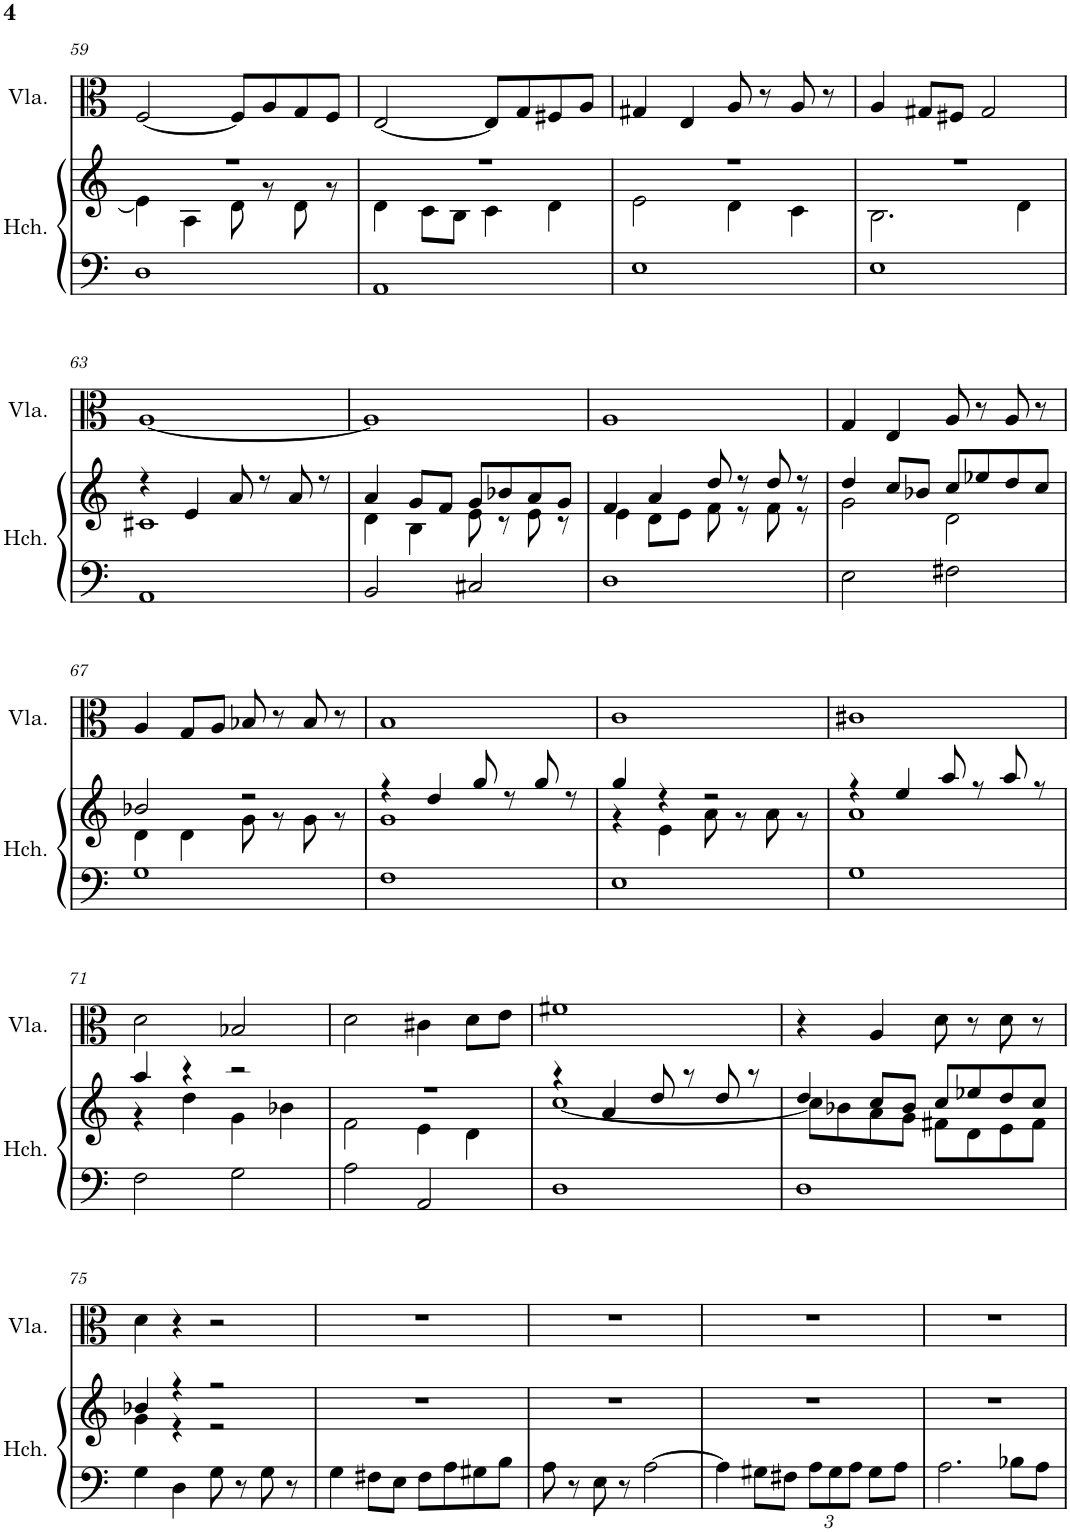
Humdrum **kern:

**kern	**kern	**kern
*part2	*part2	*part1
*staff3	*staff2	*staff1
*I"Harpsichord.	*	*I"Viola.
*I'Hch.	*	*I'Vla.
!!LO:PB:g=z
*clefF4	*clefG2	*clefC3
*k[]	*k[]	*k[]
*M2/2	*M2/2	*M2/2
=59	=59	=59
*	*^	*
1D	1r	4e\]	[2F/
.	.	4A\	.
.	.	8d\	8F/L]
.	.	8r	8A/
.	.	8d\	8G/
.	.	8r	8F/J
=60	=60	=60	=60
1AA	1r	4d\	[2E/
.	.	8c\L	.
.	.	8B\J	.
.	.	4c\	8E/L]
.	.	.	8G/
.	.	4d\	8F#X/
.	.	.	8A/J
=61	=61	=61	=61
1E	1r	2e\	4G#X/
.	.	.	4E/
.	.	4d\	8A/
.	.	.	8r
.	.	4c\	8A/
.	.	.	8r
=62	=62	=62	=62
1E	1r	2.B\	4A/
.	.	.	8G#X/L
.	.	.	8F#X/J
.	.	.	2G#/
.	.	4d\	.
!!LO:LB:g=z
=63	=63	=63	=63
1AA	4r	1c#X	[1A
.	4e/	.	.
.	8a/	.	.
.	8r	.	.
.	8a/	.	.
.	8r	.	.
=64	=64	=64	=64
2BB/	4a/	4d\	1A]
.	8g/L	4B\	.
.	8f/J	.	.
2C#X/	8g/L	8e\	.
.	8b-X/	8r	.
.	8a/	8e\	.
.	8g/J	8r	.
=65	=65	=65	=65
1D	4f/	4e\	1A
.	4a/	8d\L	.
.	.	8e\J	.
.	8dd/	8f\	.
.	8r	8r	.
.	8dd/	8f\	.
.	8r	8r	.
=66	=66	=66	=66
2E\	4dd/	2g\	4G/
.	8cc/L	.	4E/
.	8b-X/J	.	.
2F#X\	8cc/L	2d\	8A/
.	8ee-X/	.	8r
.	8dd/	.	8A/
.	8cc/J	.	8r
!!LO:LB:g=z
=67	=67	=67	=67
1G	2b-X/	4d\	4A/
.	.	4d\	8G/L
.	.	.	8A/J
.	2r	8g\	8B-X/
.	.	8r	8r
.	.	8g\	8B-/
.	.	8r	8r
=68	=68	=68	=68
1F	4r	1g	1B
.	4dd/	.	.
.	8gg/	.	.
.	8r	.	.
.	8gg/	.	.
.	8r	.	.
=69	=69	=69	=69
1E	4gg/	4r	1c
.	4r	4e\	.
.	2r	8a\	.
.	.	8r	.
.	.	8a\	.
.	.	8r	.
=70	=70	=70	=70
1G	4r	1a	1c#X
.	4ee/	.	.
.	8aa/	.	.
.	8r	.	.
.	8aa/	.	.
.	8r	.	.
!!LO:LB:g=z
=71	=71	=71	=71
2F\	4aa/	4r	2d\
.	4r	4dd\	.
2G\	2r	4g\	2B-X/
.	.	4b-X\	.
=72	=72	=72	=72
2A\	1r	2f\	2d\
2AA/	.	4e\	4c#X\
.	.	4d\	8d\L
.	.	.	8e\J
=73	=73	=73	=73
1D	4r	[1cc	1f#X
.	4a/	.	.
.	8dd/	.	.
.	8r	.	.
.	8dd/	.	.
.	8r	.	.
=74	=74	=74	=74
1D	4dd/	8cc\L]	4r
.	.	8b-X\	.
.	8cc/L	8a\	4A/
.	8b-/J	8g\J	.
.	8cc/L	8f#X\L	8d\
.	8ee-X/	8d\	8r
.	8dd/	8e\	8d\
.	8cc/J	8f#\J	8r
!!LO:LB:g=z
=75	=75	=75	=75
4G\	4b-X/	4g\	4d\
4D\	4r	4r	4r
8G\	2r	2r	2r
8r	.	.	.
8G\	.	.	.
8r	.	.	.
*	*v	*v	*
=76	=76	=76
4G\	1r	1r
8F#X\L	.	.
8E\J	.	.
8F#\L	.	.
8A\	.	.
8G#X\	.	.
8B\J	.	.
=77	=77	=77
8A\	1r	1r
8r	.	.
8E\	.	.
8r	.	.
[2A\	.	.
=78	=78	=78
4A\]	1r	1r
8G#X\L	.	.
8F#X\J	.	.
*Xbrackettup	*	*
12A\L	.	.
12G#\	.	.
12A\J	.	.
8G#\L	.	.
8A\J	.	.
=79	=79	=79
2.A\	1r	1r
8B-X\L	.	.
8A\J	.	.
=	=	=
*-	*-	*-
